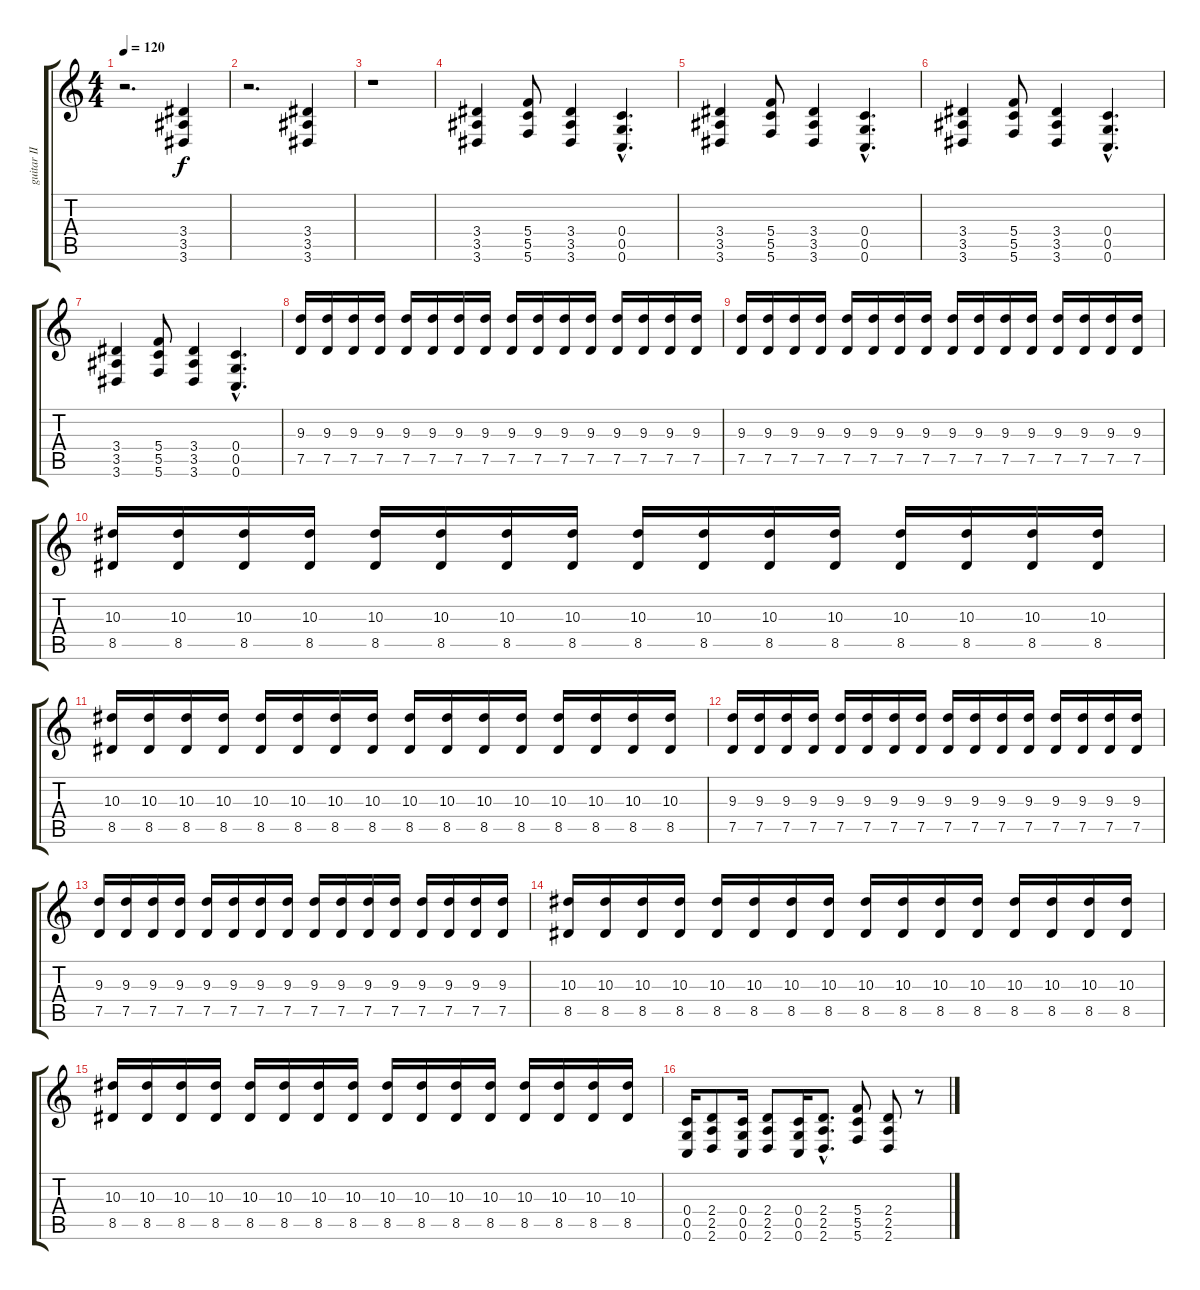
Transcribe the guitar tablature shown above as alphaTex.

\track ("guitar II" "guitar II") {instrument distortionguitar}
\staff {score tabs}
\tuning (D4 A3 F3 C3 G2 C2) {hide}
\ts (4 4)
\tempo 120
\clef g2
\ks c
r.2{d dy f} (3.4 3.5 3.6).4 |
r.2{d} (3.4 3.5 3.6).4 |
r.1 |
(3.4 3.5 3.6).4 (5.4 5.5 5.6).8 (3.4 3.5 3.6).4 (0.4{hac} 0.5{hac} 0.6{hac}).4{d} |
(3.4 3.5 3.6).4 (5.4 5.5 5.6).8 (3.4 3.5 3.6).4 (0.4{hac} 0.5{hac} 0.6{hac}).4{d} |
(3.4 3.5 3.6).4 (5.4 5.5 5.6).8 (3.4 3.5 3.6).4 (0.4{hac} 0.5{hac} 0.6{hac}).4{d} |
(3.4 3.5 3.6).4 (5.4 5.5 5.6).8 (3.4 3.5 3.6).4 (0.4{hac} 0.5{hac} 0.6{hac}).4{d} |
(9.3 7.5).16 (9.3 7.5).16 (9.3 7.5).16 (9.3 7.5).16 (9.3 7.5).16 (9.3 7.5).16 (9.3 7.5).16 (9.3 7.5).16 (9.3 7.5).16 (9.3 7.5).16 (9.3 7.5).16 (9.3 7.5).16 (9.3 7.5).16 (9.3 7.5).16 (9.3 7.5).16 (9.3 7.5).16 |
(9.3 7.5).16 (9.3 7.5).16 (9.3 7.5).16 (9.3 7.5).16 (9.3 7.5).16 (9.3 7.5).16 (9.3 7.5).16 (9.3 7.5).16 (9.3 7.5).16 (9.3 7.5).16 (9.3 7.5).16 (9.3 7.5).16 (9.3 7.5).16 (9.3 7.5).16 (9.3 7.5).16 (9.3 7.5).16 |
(10.3 8.5).16 (10.3 8.5).16 (10.3 8.5).16 (10.3 8.5).16 (10.3 8.5).16 (10.3 8.5).16 (10.3 8.5).16 (10.3 8.5).16 (10.3 8.5).16 (10.3 8.5).16 (10.3 8.5).16 (10.3 8.5).16 (10.3 8.5).16 (10.3 8.5).16 (10.3 8.5).16 (10.3 8.5).16 |
(10.3 8.5).16 (10.3 8.5).16 (10.3 8.5).16 (10.3 8.5).16 (10.3 8.5).16 (10.3 8.5).16 (10.3 8.5).16 (10.3 8.5).16 (10.3 8.5).16 (10.3 8.5).16 (10.3 8.5).16 (10.3 8.5).16 (10.3 8.5).16 (10.3 8.5).16 (10.3 8.5).16 (10.3 8.5).16 |
(9.3 7.5).16 (9.3 7.5).16 (9.3 7.5).16 (9.3 7.5).16 (9.3 7.5).16 (9.3 7.5).16 (9.3 7.5).16 (9.3 7.5).16 (9.3 7.5).16 (9.3 7.5).16 (9.3 7.5).16 (9.3 7.5).16 (9.3 7.5).16 (9.3 7.5).16 (9.3 7.5).16 (9.3 7.5).16 |
(9.3 7.5).16 (9.3 7.5).16 (9.3 7.5).16 (9.3 7.5).16 (9.3 7.5).16 (9.3 7.5).16 (9.3 7.5).16 (9.3 7.5).16 (9.3 7.5).16 (9.3 7.5).16 (9.3 7.5).16 (9.3 7.5).16 (9.3 7.5).16 (9.3 7.5).16 (9.3 7.5).16 (9.3 7.5).16 |
(10.3 8.5).16 (10.3 8.5).16 (10.3 8.5).16 (10.3 8.5).16 (10.3 8.5).16 (10.3 8.5).16 (10.3 8.5).16 (10.3 8.5).16 (10.3 8.5).16 (10.3 8.5).16 (10.3 8.5).16 (10.3 8.5).16 (10.3 8.5).16 (10.3 8.5).16 (10.3 8.5).16 (10.3 8.5).16 |
(10.3 8.5).16 (10.3 8.5).16 (10.3 8.5).16 (10.3 8.5).16 (10.3 8.5).16 (10.3 8.5).16 (10.3 8.5).16 (10.3 8.5).16 (10.3 8.5).16 (10.3 8.5).16 (10.3 8.5).16 (10.3 8.5).16 (10.3 8.5).16 (10.3 8.5).16 (10.3 8.5).16 (10.3 8.5).16 |
(0.4 0.5 0.6).16 (2.4 2.5 2.6).8 (0.4 0.5 0.6).16 (2.4 2.5 2.6).8 (0.4 0.5 0.6).16 (2.4{hac} 2.5{hac} 2.6{hac}).8{d} (5.4 5.5 5.6).8 (2.4 2.5 2.6).8 r.8
